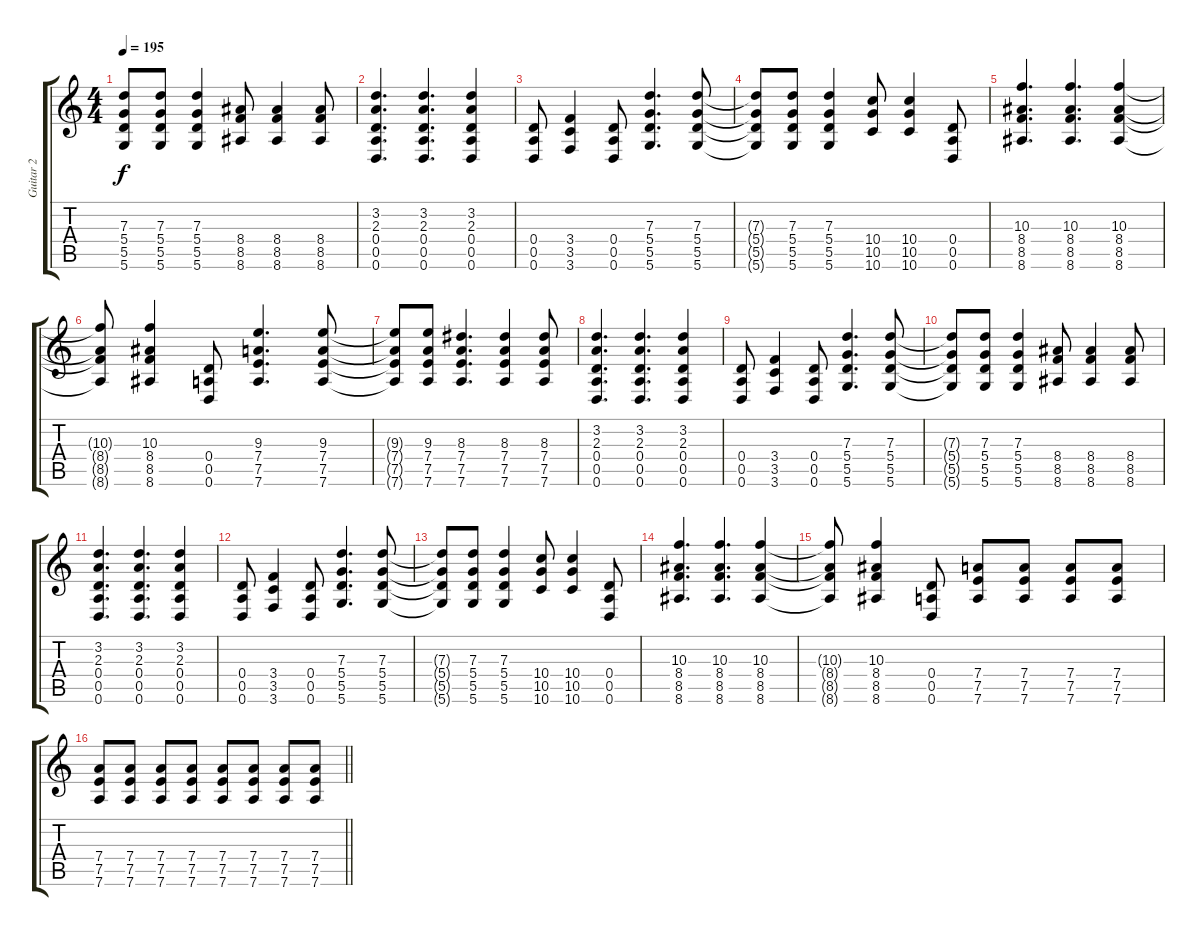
\track ("Guitar 2" "Guitar 2") {instrument overdrivenguitar}
\staff {score tabs}
\tuning (E4 B3 G3 D3 A2 D2) {hide}
\ts (4 4)
\tempo 195
\clef g2
\ks c
(7.3{t} 5.4{t} 5.5{t} 5.6{t}).8{dy f} (7.3 5.4 5.5 5.6).8 (7.3 5.4 5.5 5.6).4 (8.4 8.5 8.6).8 (8.4 8.5 8.6).4 (8.4 8.5 8.6).8 |
(3.2 2.3 0.4 0.5 0.6).4{d} (3.2 2.3 0.4 0.5 0.6).4{d} (3.2 2.3 0.4 0.5 0.6).4 |
(0.4 0.5 0.6).8 (3.4 3.5 3.6).4 (0.4 0.5 0.6).8 (7.3 5.4 5.5 5.6).4{d} (7.3 5.4 5.5 5.6).8 |
(7.3{t} 5.4{t} 5.5{t} 5.6{t}).8 (7.3 5.4 5.5 5.6).8 (7.3 5.4 5.5 5.6).4 (10.4 10.5 10.6).8 (10.4 10.5 10.6).4 (0.4 0.5 0.6).8 |
(10.3 8.4 8.5 8.6).4{d} (10.3 8.4 8.5 8.6).4{d} (10.3 8.4 8.5 8.6).4 |
(10.3{t} 8.4{t} 8.5{t} 8.6{t}).8 (10.3 8.4 8.5 8.6).4 (0.4 0.5 0.6).8 (9.3 7.4 7.5 7.6).4{d} (9.3 7.4 7.5 7.6).8 |
(9.3{t} 7.4{t} 7.5{t} 7.6{t}).8 (9.3 7.4 7.5 7.6).8 (8.3 7.4 7.5 7.6).4{d} (8.3 7.4 7.5 7.6).4 (8.3 7.4 7.5 7.6).8 |
(3.2 2.3 0.4 0.5 0.6).4{d} (3.2 2.3 0.4 0.5 0.6).4{d} (3.2 2.3 0.4 0.5 0.6).4 |
(0.4 0.5 0.6).8 (3.4 3.5 3.6).4 (0.4 0.5 0.6).8 (7.3 5.4 5.5 5.6).4{d} (7.3 5.4 5.5 5.6).8 |
(7.3{t} 5.4{t} 5.5{t} 5.6{t}).8 (7.3 5.4 5.5 5.6).8 (7.3 5.4 5.5 5.6).4 (8.4 8.5 8.6).8 (8.4 8.5 8.6).4 (8.4 8.5 8.6).8 |
(3.2 2.3 0.4 0.5 0.6).4{d} (3.2 2.3 0.4 0.5 0.6).4{d} (3.2 2.3 0.4 0.5 0.6).4 |
(0.4 0.5 0.6).8 (3.4 3.5 3.6).4 (0.4 0.5 0.6).8 (7.3 5.4 5.5 5.6).4{d} (7.3 5.4 5.5 5.6).8 |
(7.3{t} 5.4{t} 5.5{t} 5.6{t}).8 (7.3 5.4 5.5 5.6).8 (7.3 5.4 5.5 5.6).4 (10.4 10.5 10.6).8 (10.4 10.5 10.6).4 (0.4 0.5 0.6).8 |
(10.3 8.4 8.5 8.6).4{d} (10.3 8.4 8.5 8.6).4{d} (10.3 8.4 8.5 8.6).4 |
(10.3{t} 8.4{t} 8.5{t} 8.6{t}).8 (10.3 8.4 8.5 8.6).4 (0.4 0.5 0.6).8 (7.4 7.5 7.6).8 (7.4 7.5 7.6).8 (7.4 7.5 7.6).8 (7.4 7.5 7.6).8 |
\barLineRight lightlight
(7.4 7.5 7.6).8 (7.4 7.5 7.6).8 (7.4 7.5 7.6).8 (7.4 7.5 7.6).8 (7.4 7.5 7.6).8 (7.4 7.5 7.6).8 (7.4 7.5 7.6).8 (7.4 7.5 7.6).8
